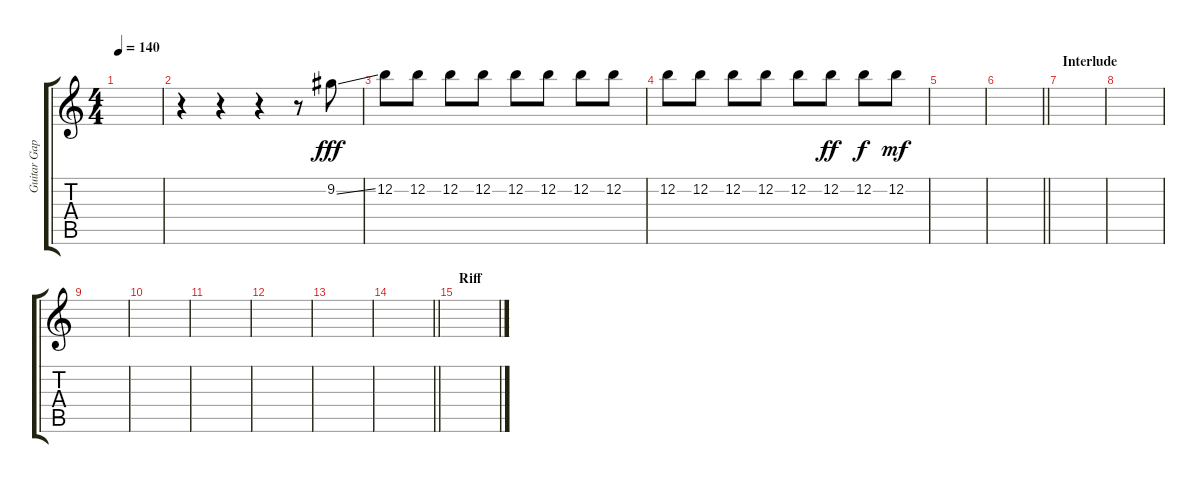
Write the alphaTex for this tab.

\track ("Guitar Gaps" "Guitar Gap") {instrument electricguitarjazz}
\staff {score tabs}
\tuning (E4 B3 G3 D3 A2 E2) {hide}
\ts (4 4)
\tempo 140
\clef g2
\ks c
|
r.4 r.4 r.4 r.8 9.2{ss}.8{dy fff} |
12.2.8 12.2.8 12.2.8 12.2.8 12.2.8 12.2.8 12.2.8 12.2.8 |
12.2.8 12.2.8 12.2.8 12.2.8 12.2.8 12.2.8{dy ff} 12.2.8{dy f} 12.2.8{dy mf} |
|
\barLineRight lightlight
|
\section ("" "Interlude")
|
|
|
|
|
|
|
\barLineRight lightlight
|
\section ("" "Riff")
